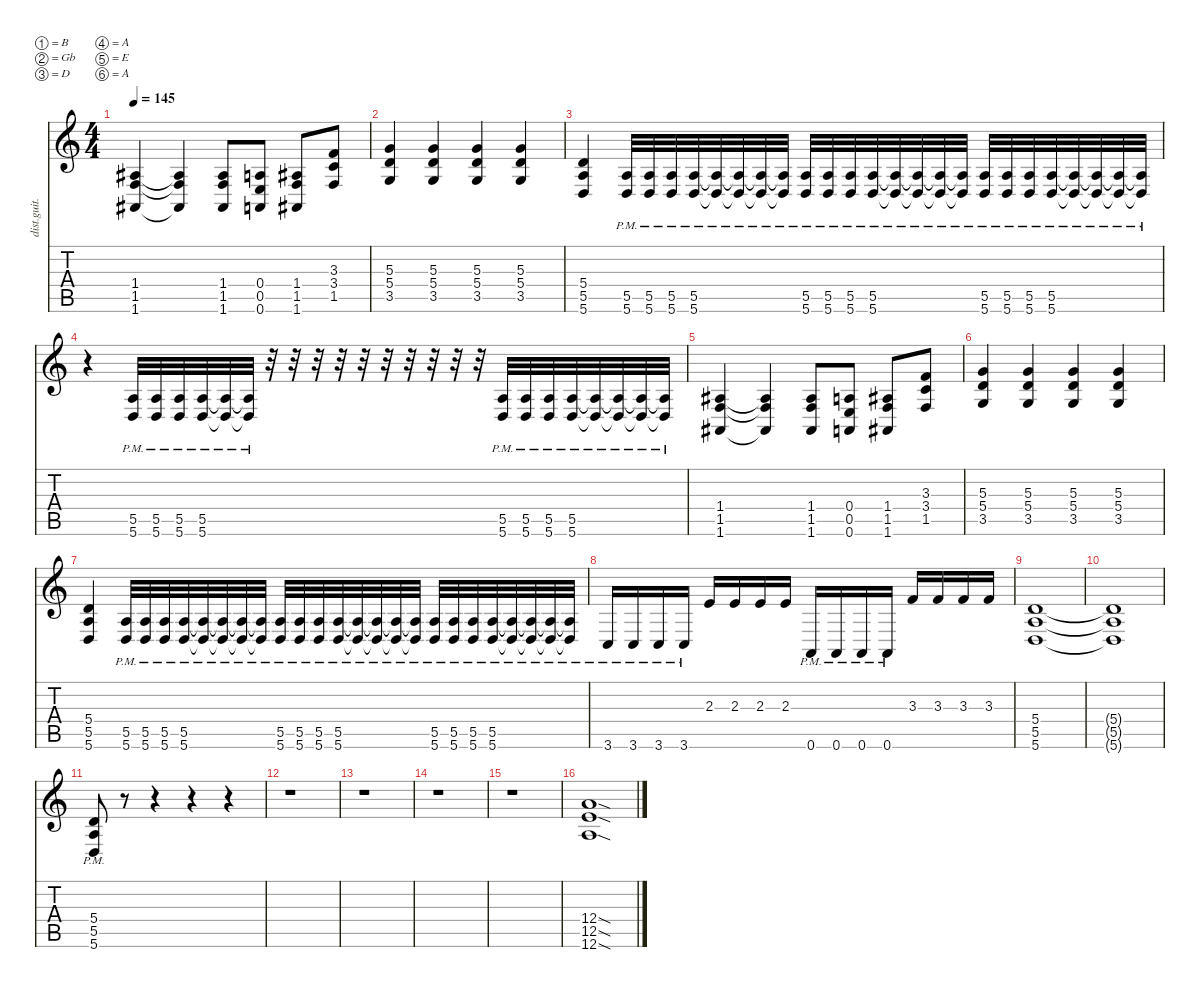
\defaultSystemsLayout 4
\hideDynamics
\bracketExtendMode nobrackets
\otherSystemsTrackNameOrientation horizontal
\track ("riff" "dist.guit.") {instrument distortionguitar}
\staff {score tabs}
\tuning (B3 Gb3 D3 A2 E2 A1)
\ts (4 4)
\tempo 145
\clef g2
\ks c
(1.6{acc #} 1.5 1.4{acc #}).4{dy mf beam Up} (1.6{t acc #} 1.5{t} 1.4{t acc #}).4{beam Up} (1.6{acc #} 1.5 1.4{acc #}).8{beam Up} (0.6 0.4 0.5).8{beam Up} (1.6{acc #} 1.5 1.4{acc #}).8{beam Up} (3.4 1.5 3.3).8{beam Up} |
(5.4 3.5 5.3).4{beam Up} (3.5 5.4 5.3).4{beam Up} (3.5 5.4 5.3).4{beam Up} (3.5 5.4 5.3).4{beam Up} |
(5.6 5.5 5.4).4{beam Up} (5.6{pm} 5.5{pm}).32{beam Up} (5.6{pm} 5.5{pm}).32{beam Up} (5.6{pm} 5.5{pm}).32{beam Up} (5.6{pm} 5.5{pm}).32{beam Up} (5.6{pm t} 5.5{pm t}).32{beam Up} (5.6{pm t} 5.5{pm t}).32{beam Up} (5.6{pm t} 5.5{pm t}).32{beam Up} (5.6{pm t} 5.5{pm t}).32{beam Up} (5.6{pm} 5.5{pm}).32{beam Up} (5.6{pm} 5.5{pm}).32{beam Up} (5.6{pm} 5.5{pm}).32{beam Up} (5.6{pm} 5.5{pm}).32{beam Up} (5.6{pm t} 5.5{pm t}).32{beam Up} (5.6{pm t} 5.5{pm t}).32{beam Up} (5.6{pm t} 5.5{pm t}).32{beam Up} (5.6{pm t} 5.5{pm t}).32{beam Up} (5.6{pm} 5.5{pm}).32{beam Up} (5.6{pm} 5.5{pm}).32{beam Up} (5.6{pm} 5.5{pm}).32{beam Up} (5.6{pm} 5.5{pm}).32{beam Up} (5.6{pm t} 5.5{pm t}).32{beam Up} (5.6{pm t} 5.5{pm t}).32{beam Up} (5.6{pm t} 5.5{pm t}).32{beam Up} (5.6{pm t} 5.5{pm t}).32{beam Up} |
r.4{beam Down} (5.6{pm} 5.5{pm}).32{beam Up} (5.6{pm} 5.5{pm}).32{beam Up} (5.6{pm} 5.5{pm}).32{beam Up} (5.6{pm} 5.5{pm}).32{beam Up} (5.6{pm t} 5.5{pm t}).32{beam Up} (5.6{pm t} 5.5{pm t}).32{beam Up} r.32{beam Up} r.32{beam Up} r.32{beam Up} r.32{beam Up} r.32{beam Up} r.32{beam Up} r.32{beam Up} r.32{beam Up} r.32{beam Up} r.32{beam Up} (5.6{pm} 5.5{pm}).32{beam Up} (5.6{pm} 5.5{pm}).32{beam Up} (5.6{pm} 5.5{pm}).32{beam Up} (5.6{pm} 5.5{pm}).32{beam Up} (5.6{pm t} 5.5{pm t}).32{beam Up} (5.6{pm t} 5.5{pm t}).32{beam Up} (5.6{pm t} 5.5{pm t}).32{beam Up} (5.6{pm t} 5.5{pm t}).32{beam Up} |
(1.6{acc #} 1.5 1.4{acc #}).4{beam Up} (1.6{t acc #} 1.5{t} 1.4{t acc #}).4{beam Up} (1.6{acc #} 1.5 1.4{acc #}).8{beam Up} (0.6 0.4 0.5).8{beam Up} (1.6{acc #} 1.5 1.4{acc #}).8{beam Up} (3.4 1.5 3.3).8{beam Up} |
(5.4 3.5 5.3).4{beam Up} (3.5 5.4 5.3).4{beam Up} (3.5 5.4 5.3).4{beam Up} (3.5 5.4 5.3).4{beam Up} |
(5.6 5.5 5.4).4{beam Up} (5.6{pm} 5.5{pm}).32{beam Up} (5.6{pm} 5.5{pm}).32{beam Up} (5.6{pm} 5.5{pm}).32{beam Up} (5.6{pm} 5.5{pm}).32{beam Up} (5.6{pm t} 5.5{pm t}).32{beam Up} (5.6{pm t} 5.5{pm t}).32{beam Up} (5.6{pm t} 5.5{pm t}).32{beam Up} (5.6{pm t} 5.5{pm t}).32{beam Up} (5.6{pm} 5.5{pm}).32{beam Up} (5.6{pm} 5.5{pm}).32{beam Up} (5.6{pm} 5.5{pm}).32{beam Up} (5.6{pm} 5.5{pm}).32{beam Up} (5.6{pm t} 5.5{pm t}).32{beam Up} (5.6{pm t} 5.5{pm t}).32{beam Up} (5.6{pm t} 5.5{pm t}).32{beam Up} (5.6{pm t} 5.5{pm t}).32{beam Up} (5.6{pm} 5.5{pm}).32{beam Up} (5.6{pm} 5.5{pm}).32{beam Up} (5.6{pm} 5.5{pm}).32{beam Up} (5.6{pm} 5.5{pm}).32{beam Up} (5.6{pm t} 5.5{pm t}).32{beam Up} (5.6{pm t} 5.5{pm t}).32{beam Up} (5.6{pm t} 5.5{pm t}).32{beam Up} (5.6{pm t} 5.5{pm t}).32{beam Up} |
3.6{pm}.16{beam Up} 3.6{pm}.16{beam Up} 3.6{pm}.16{beam Up} 3.6{pm}.16{beam Up} 2.3.16{beam Up} 2.3.16{beam Up} 2.3.16{beam Up} 2.3.16{beam Up} 0.6{pm}.16{beam Up} 0.6{pm}.16{beam Up} 0.6{pm}.16{beam Up} 0.6{pm}.16{beam Up} 3.3.16{beam Up} 3.3.16{beam Up} 3.3.16{beam Up} 3.3.16{beam Up} |
(5.6 5.5 5.4).1{beam Up} |
(5.6{t} 5.5{t} 5.4{t}).1{beam Up} |
(5.6{pm} 5.5{pm} 5.4{pm}).8{beam Up} r.8{beam Up} r.4{beam Up} r.4{beam Up} r.4{beam Up} |
r.1{beam Down} |
r.1{beam Down} |
r.1{beam Down} |
r.1{beam Down} |
(12.6{sod} 12.5{sod} 12.4{sod}).1{beam Up}
